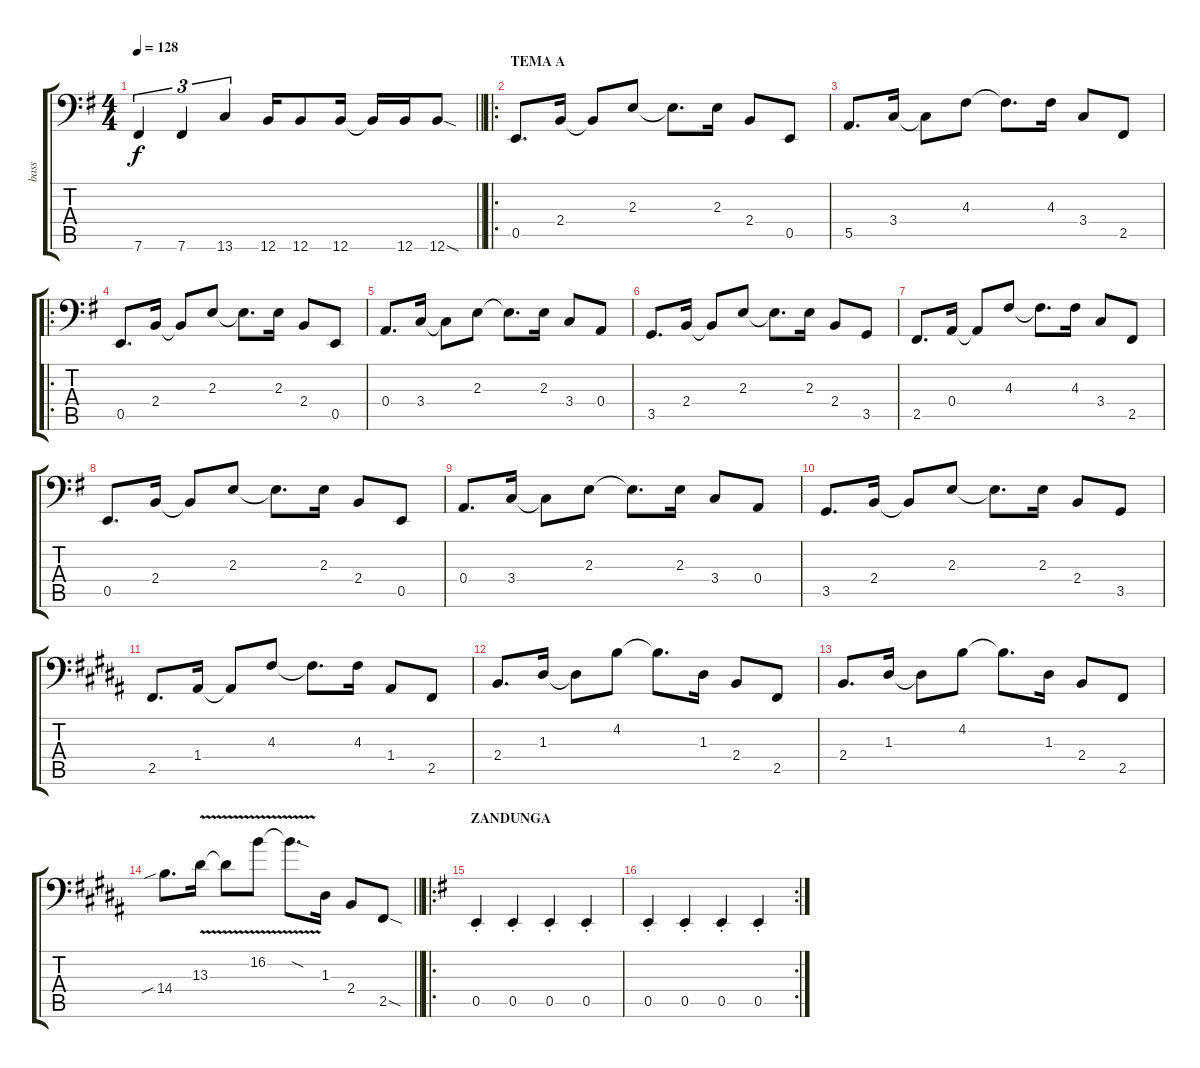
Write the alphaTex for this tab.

\track ("bass" "bass") {instrument electricbassfinger}
\staff {score tabs}
\tuning (C3 G2 D2 A1 E1 B0) {hide}
\ts (4 4)
\tempo 128
\clef f4
\barLineRight lightlight
\ks eminor
7.6.4{tu (3 2) dy f} 7.6.4{tu (3 2)} 13.6.4{tu (3 2)} 12.6.16 12.6.8 12.6.16 12.6{t}.16 12.6.16 12.6{sod}.8 |
\ro
\section ("" "TEMA A")
0.5.8{d} 2.4.16 2.4{t}.8 2.3.8 2.3{t}.8{d} 2.3.16 2.4.8 0.5.8 |
5.5.8{d} 3.4.16 3.4{t}.8 4.3.8 4.3{t}.8{d} 4.3.16 3.4.8 2.5.8 |
\ro
0.5.8{d} 2.4.16 2.4{t}.8 2.3.8 2.3{t}.8{d} 2.3.16 2.4.8 0.5.8 |
0.4.8{d} 3.4.16 3.4{t}.8 2.3.8 2.3{t}.8{d} 2.3.16 3.4.8 0.4.8 |
3.5.8{d} 2.4.16 2.4{t}.8 2.3.8 2.3{t}.8{d} 2.3.16 2.4.8 3.5.8 |
2.5.8{d} 0.4.16 0.4{t}.8 4.3.8 4.3{t}.8{d} 4.3.16 3.4.8 2.5.8 |
0.5.8{d} 2.4.16 2.4{t}.8 2.3.8 2.3{t}.8{d} 2.3.16 2.4.8 0.5.8 |
0.4.8{d} 3.4.16 3.4{t}.8 2.3.8 2.3{t}.8{d} 2.3.16 3.4.8 0.4.8 |
3.5.8{d} 2.4.16 2.4{t}.8 2.3.8 2.3{t}.8{d} 2.3.16 2.4.8 3.5.8 |
\ks b
2.5.8{d} 1.4.16 1.4{t}.8 4.3.8 4.3{t}.8{d} 4.3.16 1.4.8 2.5.8 |
2.4.8{d} 1.3.16 1.3{t}.8 4.2.8 4.2{t}.8{d} 1.3.16 2.4.8 2.5.8 |
2.4.8{d} 1.3.16 1.3{t}.8 4.2.8 4.2{t}.8{d} 1.3.16 2.4.8 2.5.8 |
\barLineRight lightlight
14.4{sib}.8{d} 13.3{v}.16 13.3{t}.8 16.2{v}.8 16.2{sod t}.8{d} 1.3.16 2.4.8 2.5{sod}.8 |
\ro
\section ("" "ZANDUNGA")
\ks eminor
0.5{st}.4 0.5{st}.4 0.5{st}.4 0.5{st}.4 |
\rc 2
0.5{st}.4 0.5{st}.4 0.5{st}.4 0.5{st}.4
